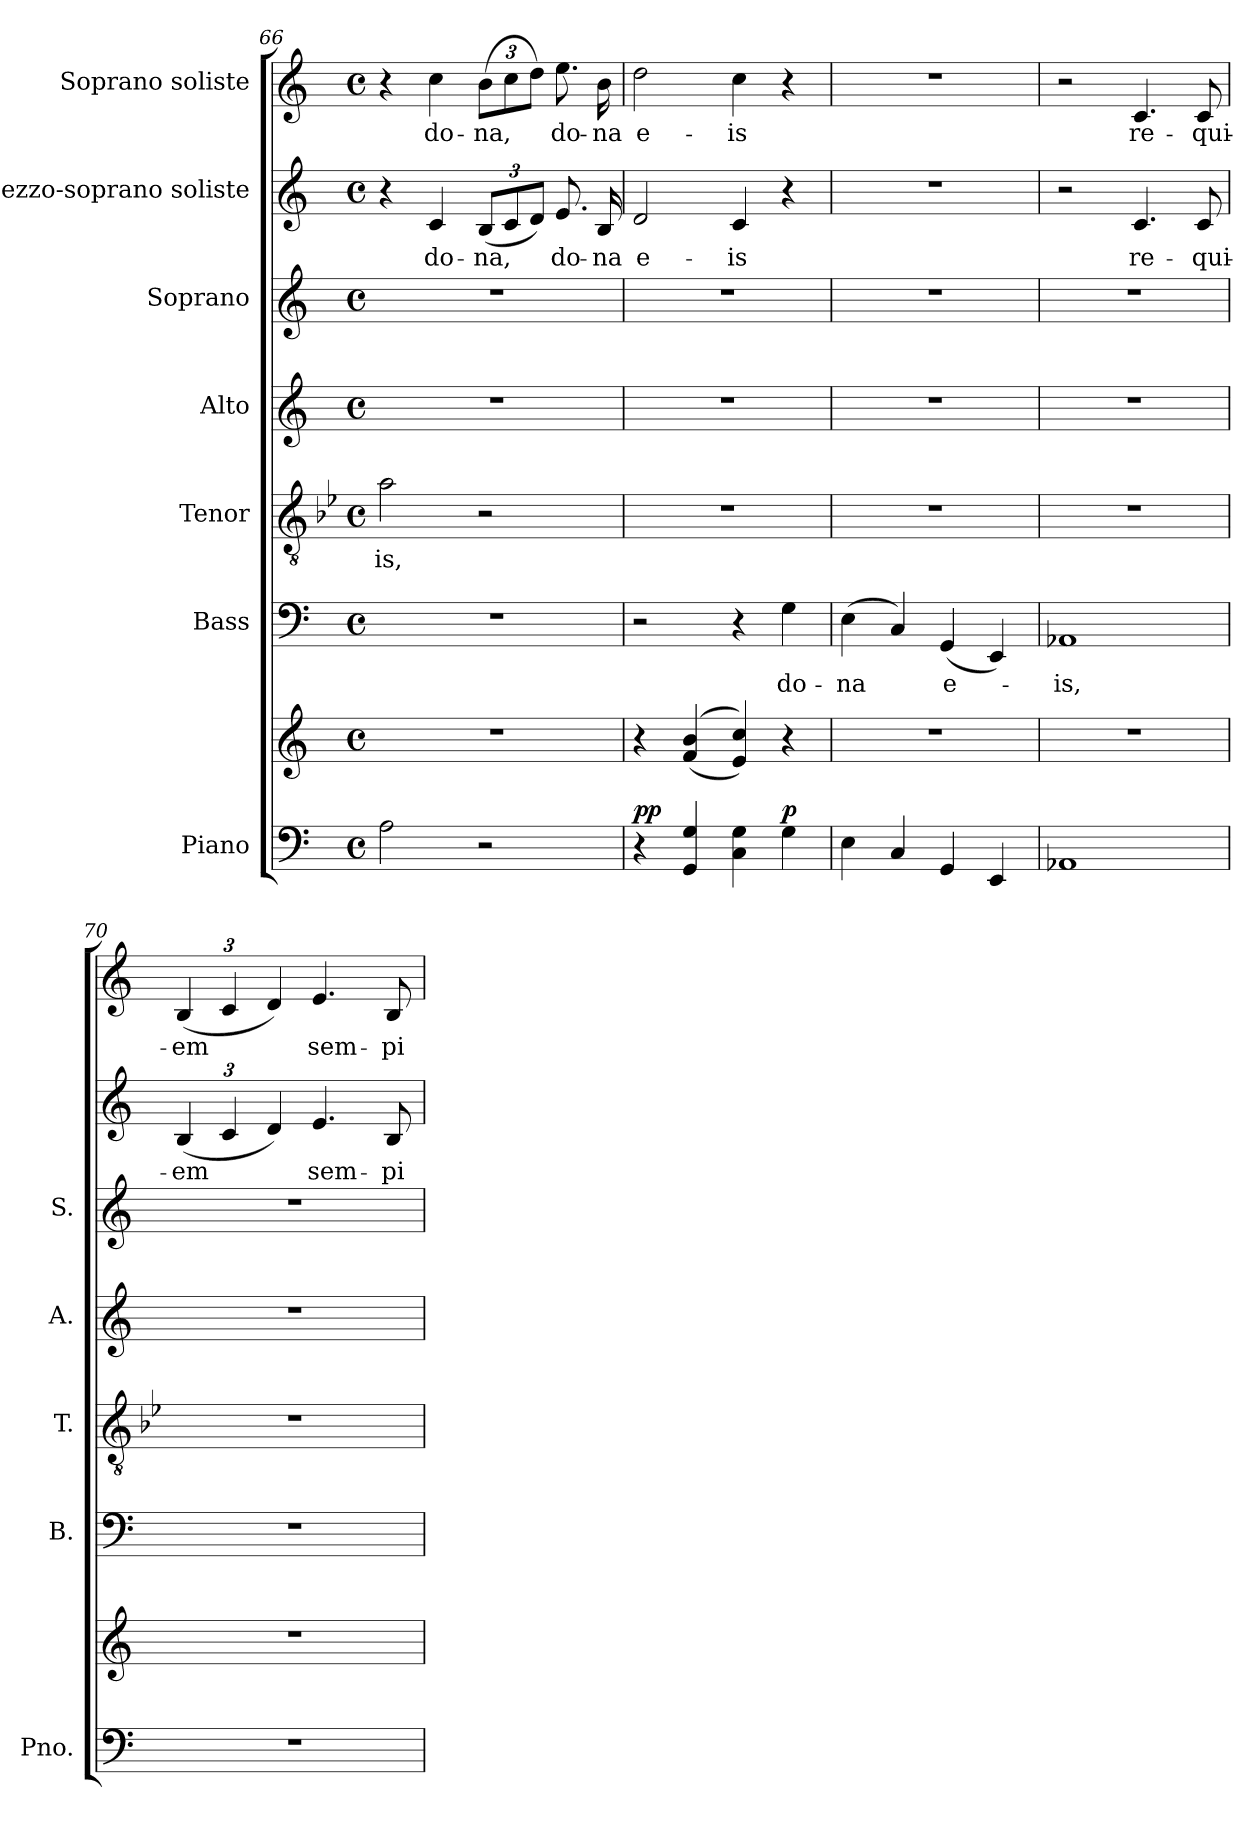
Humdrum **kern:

**kern	**kern	**dynam	**kern	**text	**kern	**text	**kern	**kern	**kern	**text	**kern	**text
*part7	*part7	*part7	*part6	*part6	*part5	*part5	*part4	*part3	*part2	*part2	*part1	*part1
*staff8	*staff7	*staff7/8	*staff6	*staff6	*staff5	*staff5	*staff4	*staff3	*staff2	*staff2	*staff1	*staff1
*I"Piano	*	*	*I"Bass	*	*I"Tenor	*	*I"Alto	*I"Soprano	*I"Mezzo-soprano soliste	*	*I"Soprano soliste	*
*I'Pno.	*	*	*I'B.	*	*I'T.	*	*I'A.	*I'S.	*	*	*	*
*clefF4	*clefG2	*	*clefF4	*	*clefGv2	*	*clefG2	*clefG2	*clefG2	*	*clefG2	*
*	*	*	*	*	*ITrd8c14	*	*	*	*	*	*	*
*k[]	*k[]	*	*k[]	*	*k[b-e-]	*	*k[]	*k[]	*k[]	*	*k[]	*
*M4/4	*M4/4	*	*M4/4	*	*M4/4	*	*M4/4	*M4/4	*M4/4	*	*M4/4	*
*met(c)	*met(c)	*	*met(c)	*	*met(c)	*	*met(c)	*met(c)	*met(c)	*	*met(c)	*
=66	=66	=66	=66	=66	=66	=66	=66	=66	=66	=66	=66	=66
2A\	1r	.	1r	.	2Ai\	-is,	1r	1r	4r	.	4r	.
.	.	.	.	.	.	.	.	.	4c/	do-	4cc\	do-
*	*	*	*	*	*	*	*	*	*Xbrackettup	*	*Xbrackettup	*
2r	.	.	.	.	2r	.	.	.	(>12B/L	-na,	(12b\L	-na,
.	.	.	.	.	.	.	.	.	12c/	.	12cc\	.
.	.	.	.	.	.	.	.	.	12d/J)	.	12dd\J)	.
.	.	.	.	.	.	.	.	.	8.e/	do-	8.ee\	do-
.	.	.	.	.	.	.	.	.	16B/	-na	16b\	-na
=67	=67	=67	=67	=67	=67	=67	=67	=67	=67	=67	=67	=67
!	!	!LO:DY:a=2	!	!	!	!	!	!	!	!	!	!
4r	4r	pp	2r	.	1r	.	1r	1r	2d/	e-	2dd\	e-
4GG/ 4G/	((4f/ 4b/	.	.	.	.	.	.	.	.	.	.	.
4C\ 4G\	4e/ 4cc/))	.	4r	.	.	.	.	.	4c/	-is	4cc\	-is
!	!	!LO:DY:a=2	!	!	!	!	!	!	!	!	!	!
4G\	4r	p	4G\	do-	.	.	.	.	4r	.	4r	.
!!LO:PB:g=z
=68	=68	=68	=68	=68	=68	=68	=68	=68	=68	=68	=68	=68
4E\	1r	.	(4E\	-na	1r	.	1r	1r	1r	.	1r	.
4C/	.	.	4C/)	.	.	.	.	.	.	.	.	.
4GG/	.	.	(>4GG/	e-	.	.	.	.	.	.	.	.
4EE/	.	.	4EE/)	.	.	.	.	.	.	.	.	.
=69	=69	=69	=69	=69	=69	=69	=69	=69	=69	=69	=69	=69
1AA-X	1r	.	1AA-X	-is,	1r	.	1r	1r	2r	.	2r	.
.	.	.	.	.	.	.	.	.	4.c/	re-	4.c/	re-
.	.	.	.	.	.	.	.	.	8c/	-qui-	8c/	-qui-
=70	=70	=70	=70	=70	=70	=70	=70	=70	=70	=70	=70	=70
1r	1r	.	1r	.	1r	.	1r	1r	(>6B/	-em	(>6B/	-em
.	.	.	.	.	.	.	.	.	6c/	.	6c/	.
.	.	.	.	.	.	.	.	.	6d/)	.	6d/)	.
.	.	.	.	.	.	.	.	.	4.e/	sem-	4.e/	sem-
.	.	.	.	.	.	.	.	.	8B/	-pi-	8B/	-pi-
=	=	=	=	=	=	=	=	=	=	=	=	=
*-	*-	*-	*-	*-	*-	*-	*-	*-	*-	*-	*-	*-
